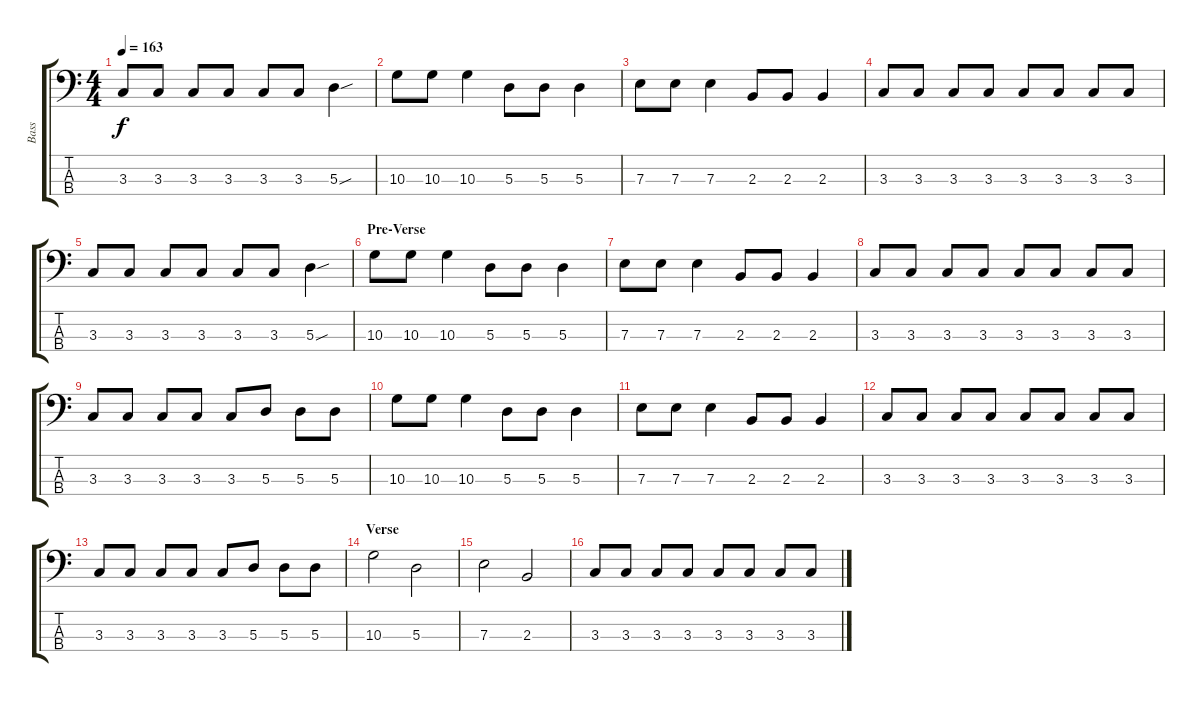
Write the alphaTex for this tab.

\track ("Bass" "Bass") {instrument electricbassfinger}
\staff {score tabs}
\tuning (G2 D2 A1 E1) {hide}
\ts (4 4)
\tempo 163
\clef f4
\ks c
3.3.8{dy f} 3.3.8 3.3.8 3.3.8 3.3.8 3.3.8 5.3{sou}.4 |
10.3.8 10.3.8 10.3.4 5.3.8 5.3.8 5.3.4 |
7.3.8 7.3.8 7.3.4 2.3.8 2.3.8 2.3.4 |
3.3.8 3.3.8 3.3.8 3.3.8 3.3.8 3.3.8 3.3.8 3.3.8 |
3.3.8 3.3.8 3.3.8 3.3.8 3.3.8 3.3.8 5.3{sou}.4 |
\section ("" "Pre-Verse")
10.3.8 10.3.8 10.3.4 5.3.8 5.3.8 5.3.4 |
7.3.8 7.3.8 7.3.4 2.3.8 2.3.8 2.3.4 |
3.3.8 3.3.8 3.3.8 3.3.8 3.3.8 3.3.8 3.3.8 3.3.8 |
3.3.8 3.3.8 3.3.8 3.3.8 3.3.8 5.3.8 5.3.8 5.3.8 |
10.3.8 10.3.8 10.3.4 5.3.8 5.3.8 5.3.4 |
7.3.8 7.3.8 7.3.4 2.3.8 2.3.8 2.3.4 |
3.3.8 3.3.8 3.3.8 3.3.8 3.3.8 3.3.8 3.3.8 3.3.8 |
3.3.8 3.3.8 3.3.8 3.3.8 3.3.8 5.3.8 5.3.8 5.3.8 |
\section ("" "Verse")
10.3.2 5.3.2 |
7.3.2 2.3.2 |
3.3.8 3.3.8 3.3.8 3.3.8 3.3.8 3.3.8 3.3.8 3.3.8
